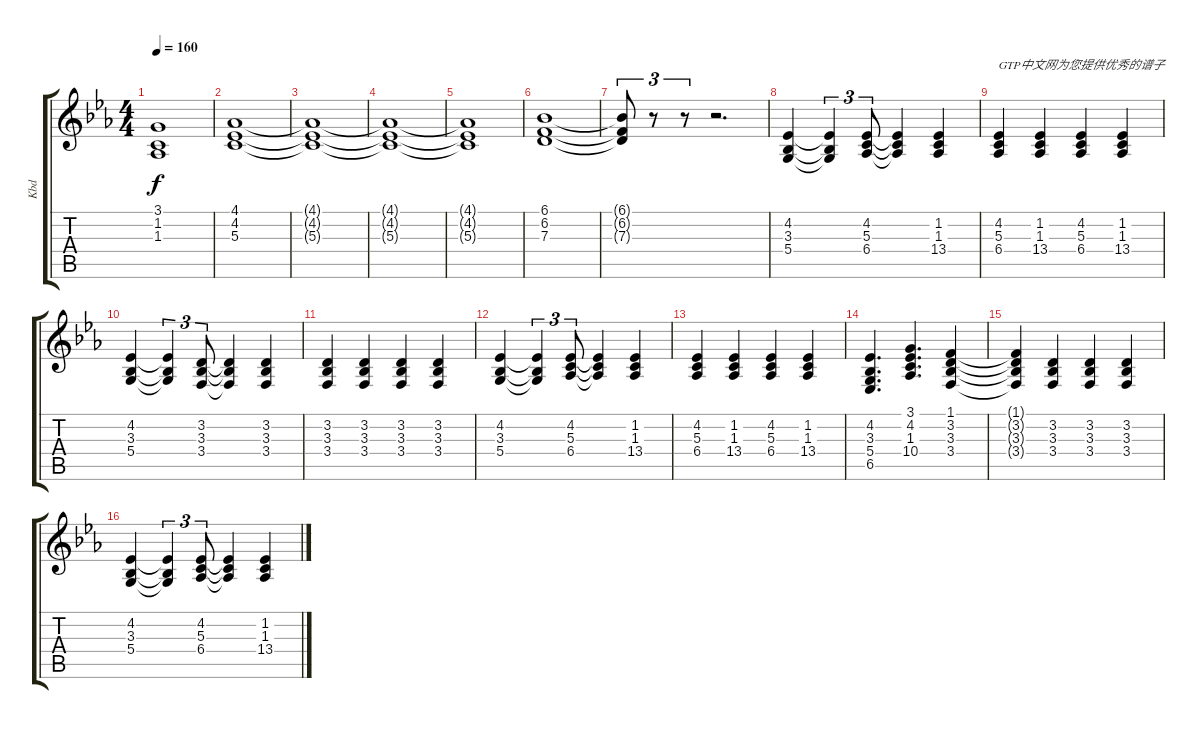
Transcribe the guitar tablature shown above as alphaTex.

\track ("Kbd" "Kbd") {instrument pad2warm}
\staff {score tabs}
\tuning (E4 B3 G3 D3 A2 E2) {hide}
\ts (4 4)
\tempo 160
\clef g2
\ks eb
(3.1{t} 1.2{t} 1.3{t}).1{dy f} |
(4.1 4.2 5.3).1 |
(4.1{t} 4.2{t} 5.3{t}).1 |
(4.1{t} 4.2{t} 5.3{t}).1 |
(4.1{t} 4.2{t} 5.3{t}).1 |
(6.1 6.2 7.3).1 |
(6.1{t} 6.2{t} 7.3{t}).8{tu (3 2)} r.8{tu (3 2)} r.8{tu (3 2)} r.2{d} |
(4.2 3.3 5.4).4{volume 7 instrument acousticgrandpiano} (4.2{t} 3.3{t} 5.4{t}).4{tu (3 2)} (4.2 5.3 6.4).8{tu (3 2)} (4.2{t} 5.3{t} 6.4{t}).4 (1.2 1.3 13.4).4 |
(4.2 5.3 6.4).4{txt "GTP中文网为您提供优秀的谱子"} (1.2 1.3 13.4).4 (4.2 5.3 6.4).4 (1.2 1.3 13.4).4 |
(4.2 3.3 5.4).4 (4.2{t} 3.3{t} 5.4{t}).4{tu (3 2)} (3.2 3.3 3.4).8{tu (3 2)} (3.2{t} 3.3{t} 3.4{t}).4 (3.2 3.3 3.4).4 |
(3.2 3.3 3.4).4 (3.2 3.3 3.4).4 (3.2 3.3 3.4).4 (3.2 3.3 3.4).4 |
(4.2 3.3 5.4).4 (4.2{t} 3.3{t} 5.4{t}).4{tu (3 2)} (4.2 5.3 6.4).8{tu (3 2)} (4.2{t} 5.3{t} 6.4{t}).4 (1.2 1.3 13.4).4 |
(4.2 5.3 6.4).4 (1.2 1.3 13.4).4 (4.2 5.3 6.4).4 (1.2 1.3 13.4).4 |
(4.2 3.3 5.4 6.5).4{d} (3.1 4.2 1.3 10.4).4{d} (1.1 3.2 3.3 3.4).4 |
(1.1{t} 3.2{t} 3.3{t} 3.4{t}).4 (3.2 3.3 3.4).4 (3.2 3.3 3.4).4 (3.2 3.3 3.4).4 |
(4.2 3.3 5.4).4 (4.2{t} 3.3{t} 5.4{t}).4{tu (3 2)} (4.2 5.3 6.4).8{tu (3 2)} (4.2{t} 5.3{t} 6.4{t}).4 (1.2 1.3 13.4).4
